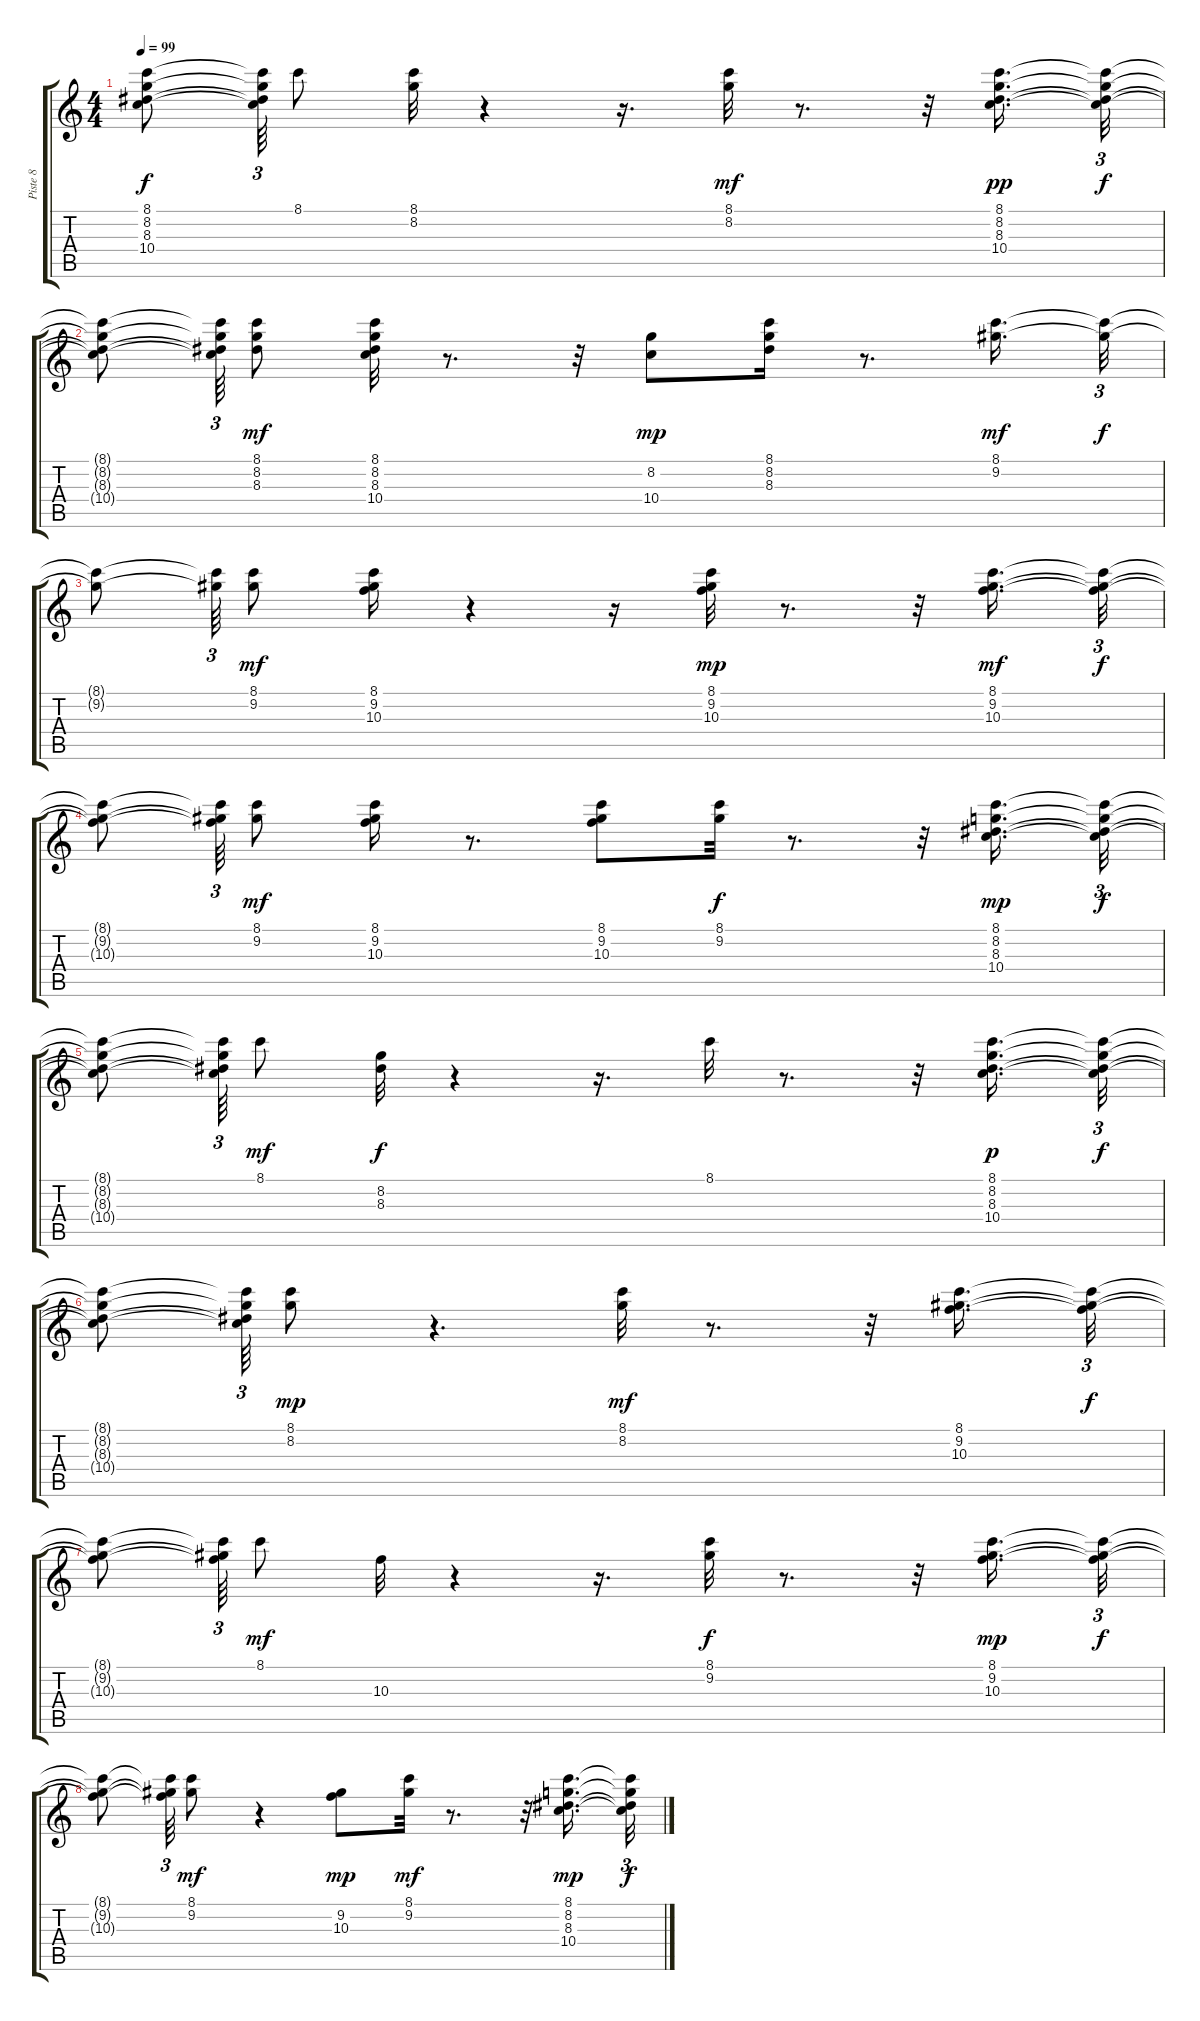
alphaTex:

\track ("Piste 8" "Piste 8") {instrument electricguitarclean}
\staff {score tabs}
\tuning (E4 B3 G3 D3 A2 E2) {hide}
\ts (4 4)
\tempo 99
\clef g2
\ks c
(8.1{t} 8.2{t} 8.3{t} 10.4{t}).8{dy f} (8.1{t} 8.2{t} 8.3{t} 10.4{t}).64{tu (3 2)} 8.1.8 (8.1 8.2).32 r.4 r.16{d} (8.1 8.2).32{dy mf} r.8{d} r.32 (8.1 8.2 8.3 10.4).16{d dy pp} (8.1{t} 8.2{t} 8.3{t} 10.4{t}).32{tu (3 2) dy f} |
(8.1{t} 8.2{t} 8.3{t} 10.4{t}).8 (8.1{t} 8.2{t} 8.3{t} 10.4{t}).64{tu (3 2)} (8.1 8.2 8.3).8{dy mf} (8.1 8.2 8.3 10.4).32 r.8{d} r.32 (8.2 10.4).8{dy mp} (8.1 8.2 8.3).16 r.8{d} (8.1 9.2).16{d dy mf} (8.1{t} 9.2{t}).32{tu (3 2) dy f} |
(8.1{t} 9.2{t}).8 (8.1{t} 9.2{t}).64{tu (3 2)} (8.1 9.2).8{dy mf} (8.1 9.2 10.3).16 r.4 r.16 (8.1 9.2 10.3).32{dy mp} r.8{d} r.32 (8.1 9.2 10.3).16{d dy mf} (8.1{t} 9.2{t} 10.3{t}).32{tu (3 2) dy f} |
(8.1{t} 9.2{t} 10.3{t}).8 (8.1{t} 9.2{t} 10.3{t}).64{tu (3 2)} (8.1 9.2).8{dy mf} (8.1 9.2 10.3).16 r.8{d} (8.1 9.2 10.3).8 (8.1 9.2).32{dy f} r.8{d} r.32 (8.1 8.2 8.3 10.4).16{d dy mp} (8.1{t} 8.2{t} 8.3{t} 10.4{t}).32{tu (3 2) dy f} |
(8.1{t} 8.2{t} 8.3{t} 10.4{t}).8 (8.1{t} 8.2{t} 8.3{t} 10.4{t}).64{tu (3 2)} 8.1.8{dy mf} (8.2 8.3).32{dy f} r.4 r.16{d} 8.1.32 r.8{d} r.32 (8.1 8.2 8.3 10.4).16{d dy p} (8.1{t} 8.2{t} 8.3{t} 10.4{t}).32{tu (3 2) dy f} |
(8.1{t} 8.2{t} 8.3{t} 10.4{t}).8 (8.1{t} 8.2{t} 8.3{t} 10.4{t}).64{tu (3 2)} (8.1 8.2).8{dy mp} r.4{d} (8.1 8.2).32{dy mf} r.8{d} r.32 (8.1 9.2 10.3).16{d} (8.1{t} 9.2{t} 10.3{t}).32{tu (3 2) dy f} |
(8.1{t} 9.2{t} 10.3{t}).8 (8.1{t} 9.2{t} 10.3{t}).64{tu (3 2)} 8.1.8{dy mf} 10.3.32 r.4 r.16{d} (8.1 9.2).32{dy f} r.8{d} r.32 (8.1 9.2 10.3).16{d dy mp} (8.1{t} 9.2{t} 10.3{t}).32{tu (3 2) dy f} |
(8.1{t} 9.2{t} 10.3{t}).8 (8.1{t} 9.2{t} 10.3{t}).64{tu (3 2)} (8.1 9.2).8{dy mf} r.4 (9.2 10.3).8{dy mp} (8.1 9.2).32{dy mf} r.8{d} r.32 (8.1 8.2 8.3 10.4).16{d dy mp} (8.1{t} 8.2{t} 8.3{t} 10.4{t}).32{tu (3 2) dy f}
